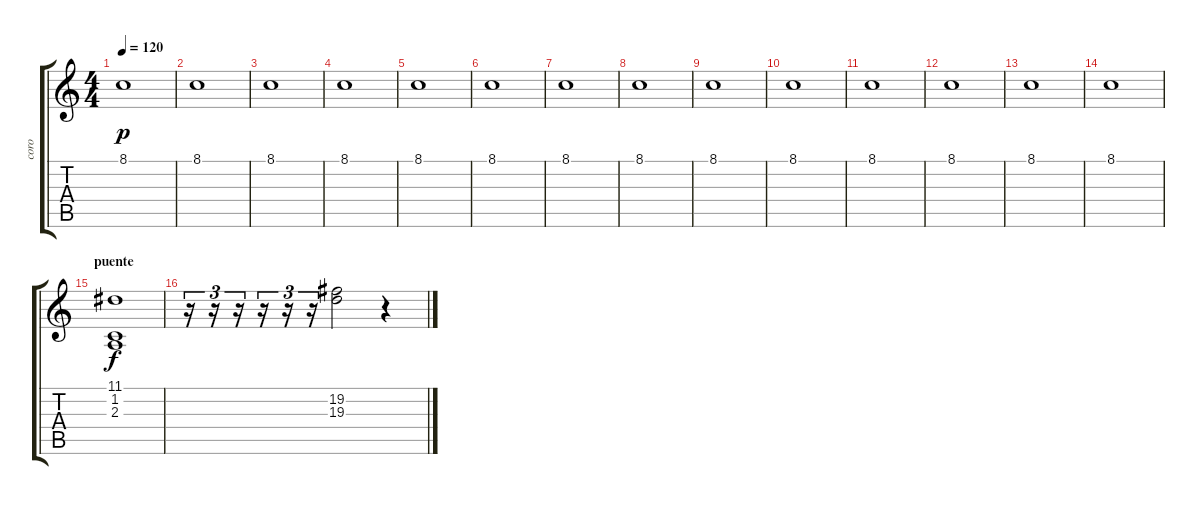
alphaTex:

\track ("coro" "coro") {instrument choiraahs}
\staff {score tabs}
\tuning (E4 B3 G3 D3 A2 E2) {hide}
\ts (4 4)
\tempo 120
\clef g2
\ks c
8.1.1{dy p} |
8.1.1 |
8.1.1 |
8.1.1 |
8.1.1 |
8.1.1 |
8.1.1 |
8.1.1 |
8.1.1 |
8.1.1 |
8.1.1 |
8.1.1 |
8.1.1 |
8.1.1 |
\section ("" "puente")
(11.1 1.2 2.3).1{dy f} |
r.16{tu (3 2)} r.16{tu (3 2)} r.16{tu (3 2)} r.16{tu (3 2)} r.16{tu (3 2)} r.16{tu (3 2)} (19.2 19.3).2 r.4
